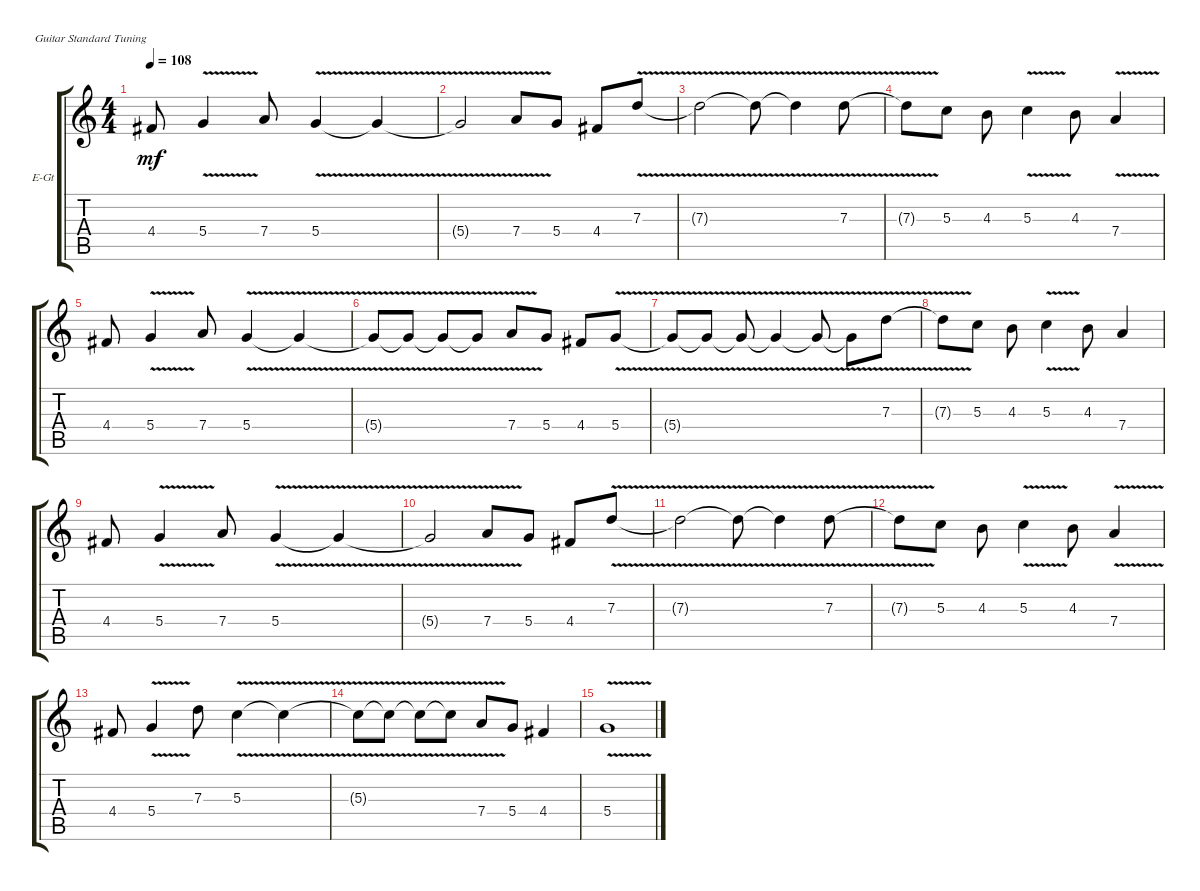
\defaultSystemsLayout 4
\bracketExtendMode groupsimilarinstruments
\firstSystemTrackNameOrientation horizontal
\otherSystemsTrackNameOrientation horizontal
\track ("Electric Guitar" "E-Gt") {instrument distortionguitar}
\staff {score tabs}
\tuning (E4 B3 G3 D3 A2 E2)
\ts (4 4)
\tempo 108
\clef g2
\ks c
4.4.8{dy mf} 5.4{v}.4 7.4.8 5.4{v}.4 5.4{v t}.4 |
5.4{v t}.2 7.4{v}.8 5.4.8 4.4.8 7.3{v}.8 |
7.3{v t}.2 7.3{v t}.8 7.3{v t}.4 7.3{v}.8 |
7.3{v t}.8 5.3.8 4.3.8 5.3{v}.4 4.3.8 7.4{v}.4 |
4.4.8 5.4{v}.4 7.4.8 5.4{v}.4 5.4{v t}.4 |
5.4{v t}.8 5.4{v t}.8 5.4{v t}.8 5.4{v t}.8 7.4{v}.8 5.4.8 4.4.8 5.4{v}.8 |
5.4{v t}.8 5.4{v t}.8 5.4{v t}.8 5.4{v t}.4 5.4{v t}.8 5.4{v t}.8 7.3{v}.8 |
7.3{v t}.8 5.3.8 4.3.8 5.3{v}.4 4.3.8 7.4.4 |
4.4.8 5.4{v}.4 7.4.8 5.4{v}.4 5.4{v t}.4 |
5.4{v t}.2 7.4{v}.8 5.4.8 4.4.8 7.3{v}.8 |
7.3{v t}.2 7.3{v t}.8 7.3{v t}.4 7.3{v}.8 |
7.3{v t}.8 5.3.8 4.3.8 5.3{v}.4 4.3.8 7.4{v}.4 |
4.4.8 5.4{v}.4 7.3.8 5.3{v}.4 5.3{v t}.4 |
5.3{v t}.8 5.3{v t}.8 5.3{v t}.8 5.3{v t}.8 7.4{v}.8 5.4.8 4.4.4 |
5.4{v}.1
